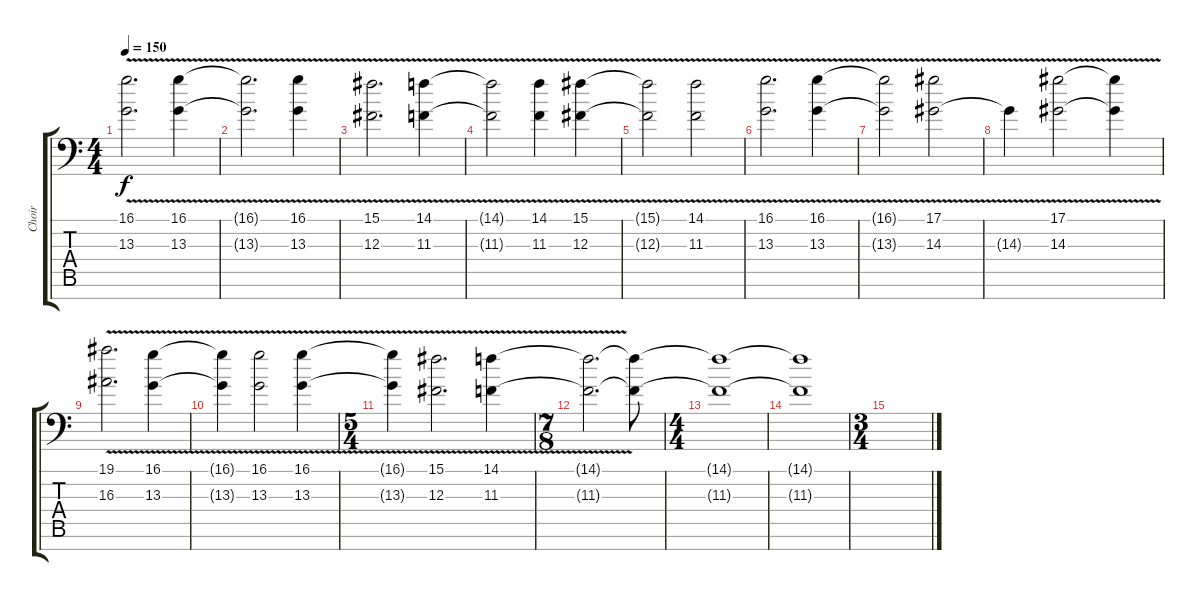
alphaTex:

\track ("Choir" "Choir") {instrument choiraahs}
\staff {score tabs}
\tuning (Eb4 B3 Gb3 B2 Gb2 B1 Gb1) {hide}
\ts (4 4)
\tempo 150
\clef f4
\ks c
(16.1{v} 13.3{v}).2{d dy f} (16.1{v} 13.3{v}).4 |
(16.1{t} 13.3{t}).2{d} (16.1{v} 13.3{v}).4 |
(15.1{v} 12.3{v}).2{d} (14.1{v} 11.3{v}).4 |
(14.1{t} 11.3{t}).2 (14.1{v} 11.3{v}).4 (15.1{v} 12.3{v}).4 |
(15.1{t} 12.3{t}).2 (14.1{v} 11.3{v}).2 |
(16.1{v} 13.3{v}).2{d} (16.1{v} 13.3{v}).4 |
(16.1{t} 13.3{t}).2 (17.1{v} 14.3{v}).2 |
14.3{t}.4 (17.1{v} 14.3{v}).2 (17.1{t} 14.3{t}).4 |
(19.1{v} 16.3{v}).2{d} (16.1{v} 13.3{v}).4 |
(16.1{t} 13.3{t}).4 (16.1{v} 13.3{v}).2 (16.1{v} 13.3{v}).4 |
\ts (5 4)
(16.1{t} 13.3{t}).4 (15.1{v} 12.3{v}).2{d} (14.1{v} 11.3{v}).4 |
\ts (7 8)
(14.1{t} 11.3{t}).2{d} (14.1{t} 11.3{t}).8 |
\ts (4 4)
(14.1{t} 11.3{t}).1 |
(14.1{t} 11.3{t}).1 |
\ts (3 4)
